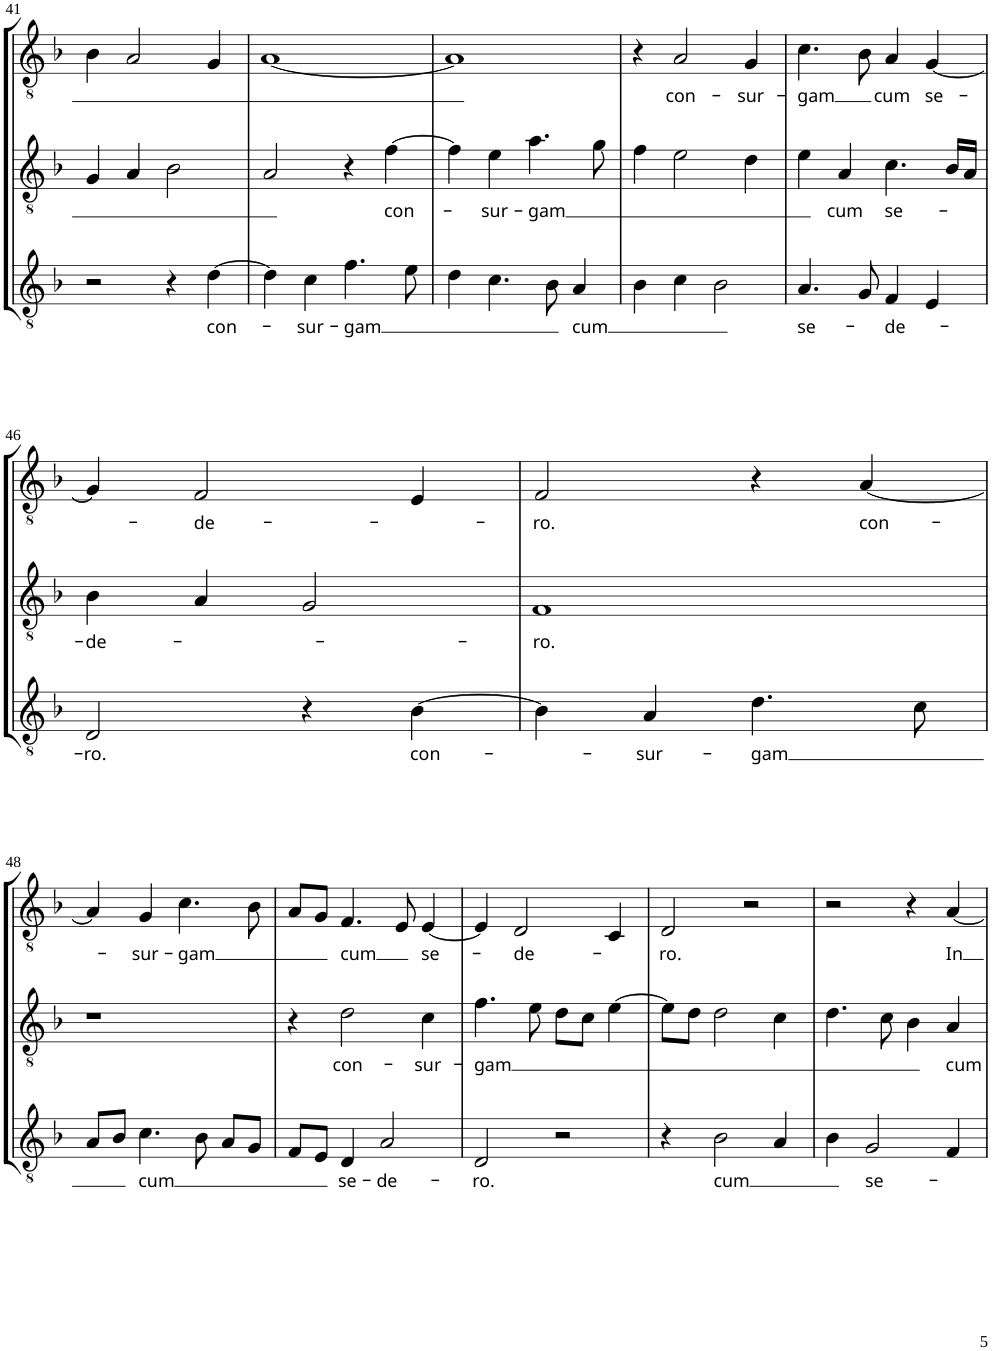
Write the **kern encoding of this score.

**kern	**text	**kern	**text	**kern	**text
*part3	*part3	*part2	*part2	*part1	*part1
*staff3	*staff3	*staff2	*staff2	*staff1	*staff1
!!LO:PB:g=z
*clefGv2	*	*clefGv2	*	*clefGv2	*
*k[b-]	*	*k[b-]	*	*k[b-]	*
*d:	*	*d:	*	*d:	*
*M2/2	*	*M2/2	*	*M2/2	*
*met(c|)	*	*met(c|)	*	*met(c|)	*
=41	=41	=41	=41	=41	=41
2r	.	4G/	.	4B-\	.
.	.	4A/	.	2A/	.
4r	.	2B-\	.	.	.
!	!LO:LY:b	!	!	!	!
[4d\	con-	.	.	4G/	.
=42	=42	=42	=42	=42	=42
4d\]	.	2A/	.	[1A	.
!	!LO:LY:b	!	!	!	!
4c\	-sur-	.	.	.	.
!	!LO:LY:b	!	!	!	!
4.f\	-gam	4r	.	.	.
!	!	!	!LO:LY:b	!	!
.	.	[4f\	con-	.	.
8e\	.	.	.	.	.
=43	=43	=43	=43	=43	=43
4d\	.	4f\]	.	1A]	.
!	!	!	!LO:LY:b	!	!
4.c\	.	4e\	-sur-	.	.
!	!	!	!LO:LY:b	!	!
.	.	4.a\	-gam	.	.
8B-\	.	.	.	.	.
!	!LO:LY:b	!	!	!	!
4A/	cum	.	.	.	.
.	.	8g\	.	.	.
=44	=44	=44	=44	=44	=44
4B-\	.	4f\	.	4r	.
!	!	!	!	!	!LO:LY:b
4c\	.	2e\	.	2A/	con-
2B-\	.	.	.	.	.
!	!	!	!	!	!LO:LY:b
.	.	4d\	.	4G/	-sur-
=45	=45	=45	=45	=45	=45
!	!LO:LY:b	!	!	!	!LO:LY:b
4.A/	se-	4e\	.	4.c\	-gam
!	!	!	!LO:LY:b	!	!
.	.	4A/	cum	.	.
8G/	.	.	.	8B-\	.
!	!LO:LY:b	!	!LO:LY:b	!	!LO:LY:b
4F/	-de-	4.c\	se-	4A/	cum
!	!	!	!	!	!LO:LY:b
4E/	.	.	.	[4G/	se-
.	.	16B-/LL	.	.	.
.	.	16A/JJ	.	.	.
!!LO:LB:g=z
=46	=46	=46	=46	=46	=46
!	!LO:LY:b	!	!LO:LY:b	!	!
2D/	-ro.	4B-\	-de-	4G/]	.
!	!	!	!	!	!LO:LY:b
.	.	4A/	.	2F/	-de-
4r	.	2G/	.	.	.
!	!LO:LY:b	!	!	!	!
[4B-\	con-	.	.	4E/	.
=47	=47	=47	=47	=47	=47
!	!	!	!LO:LY:b	!	!LO:LY:b
4B-\]	.	1F	-ro.	2F/	-ro.
!	!LO:LY:b	!	!	!	!
4A/	-sur-	.	.	.	.
!	!LO:LY:b	!	!	!	!
4.d\	-gam	.	.	4r	.
!	!	!	!	!	!LO:LY:b
.	.	.	.	[4A/	con-
8c\	.	.	.	.	.
!!LO:LB:g=z
=48	=48	=48	=48	=48	=48
8A/L	.	1r	.	4A/]	.
8B-/J	.	.	.	.	.
!	!LO:LY:b	!	!	!	!LO:LY:b
4.c\	cum	.	.	4G/	-sur-
!	!	!	!	!	!LO:LY:b
.	.	.	.	4.c\	-gam
8B-\	.	.	.	.	.
8A/L	.	.	.	.	.
8G/J	.	.	.	8B-\	.
=49	=49	=49	=49	=49	=49
8F/L	.	4r	.	8A/L	.
8E/J	.	.	.	8G/J	.
!	!LO:LY:b	!	!LO:LY:b	!	!LO:LY:b
4D/	se-	2d\	con-	4.F/	cum
!	!LO:LY:b	!	!	!	!
2A/	-de-	.	.	.	.
.	.	.	.	8E/	.
!	!	!	!LO:LY:b	!	!LO:LY:b
.	.	4c\	-sur-	[4E/	se-
=50	=50	=50	=50	=50	=50
!	!LO:LY:b	!	!LO:LY:b	!	!
2D/	-ro.	4.f\	-gam	4E/]	.
!	!	!	!	!	!LO:LY:b
.	.	.	.	2D/	-de-
.	.	8e\	.	.	.
2r	.	8d\L	.	.	.
.	.	8c\J	.	.	.
.	.	[4e\	.	4C/	.
=51	=51	=51	=51	=51	=51
!	!	!	!	!	!LO:LY:b
4r	.	8e\L]	.	2D/	-ro.
.	.	8d\J	.	.	.
!	!LO:LY:b	!	!	!	!
2B-\	cum	2d\	.	.	.
.	.	.	.	2r	.
4A/	.	4c\	.	.	.
=52	=52	=52	=52	=52	=52
4B-\	.	4.d\	.	2r	.
!	!LO:LY:b	!	!	!	!
2G/	se-	.	.	.	.
.	.	8c\	.	.	.
.	.	4B-\	.	4r	.
!	!	!	!LO:LY:b	!	!LO:LY:b
4F/	.	4A/	cum	[4A/	In
=	=	=	=	=	=
*-	*-	*-	*-	*-	*-
